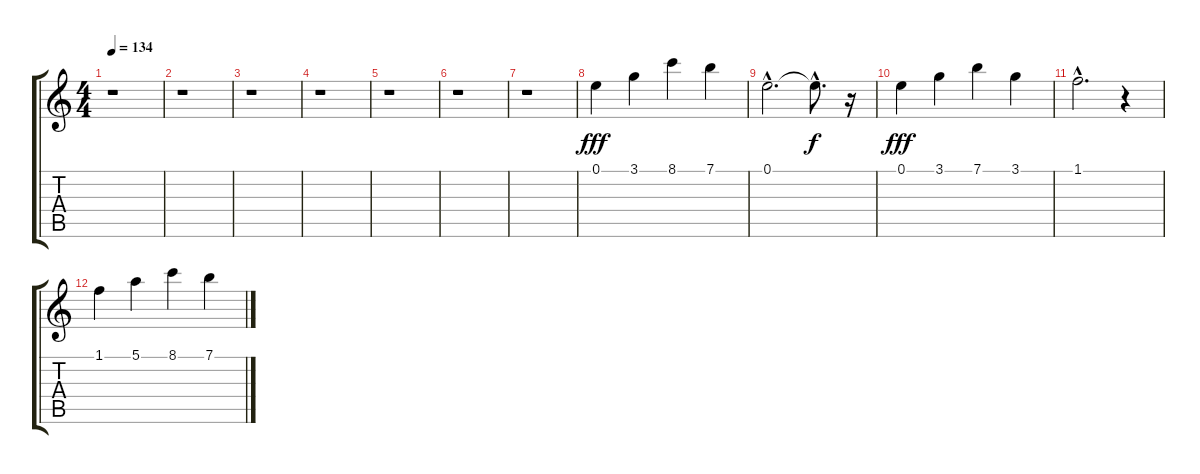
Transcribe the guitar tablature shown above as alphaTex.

\track "" {instrument overdrivenguitar}
\staff {score tabs}
\tuning (E4 B3 G3 D3 A2 E2) {hide}
\ts (4 4)
\tempo 134
\clef g2
\ks c
r.1{dy fff} |
r.1 |
r.1 |
r.1 |
r.1 |
r.1 |
r.1 |
0.1.4{volume 6 balance 5 instrument overdrivenguitar} 3.1.4 8.1.4 7.1.4 |
0.1{hac}.2{d} 0.1{hac t}.8{d dy f} r.16 |
0.1.4{dy fff} 3.1.4 7.1.4 3.1.4 |
1.1{hac}.2{d} r.4 |
1.1.4 5.1.4 8.1.4 7.1.4
